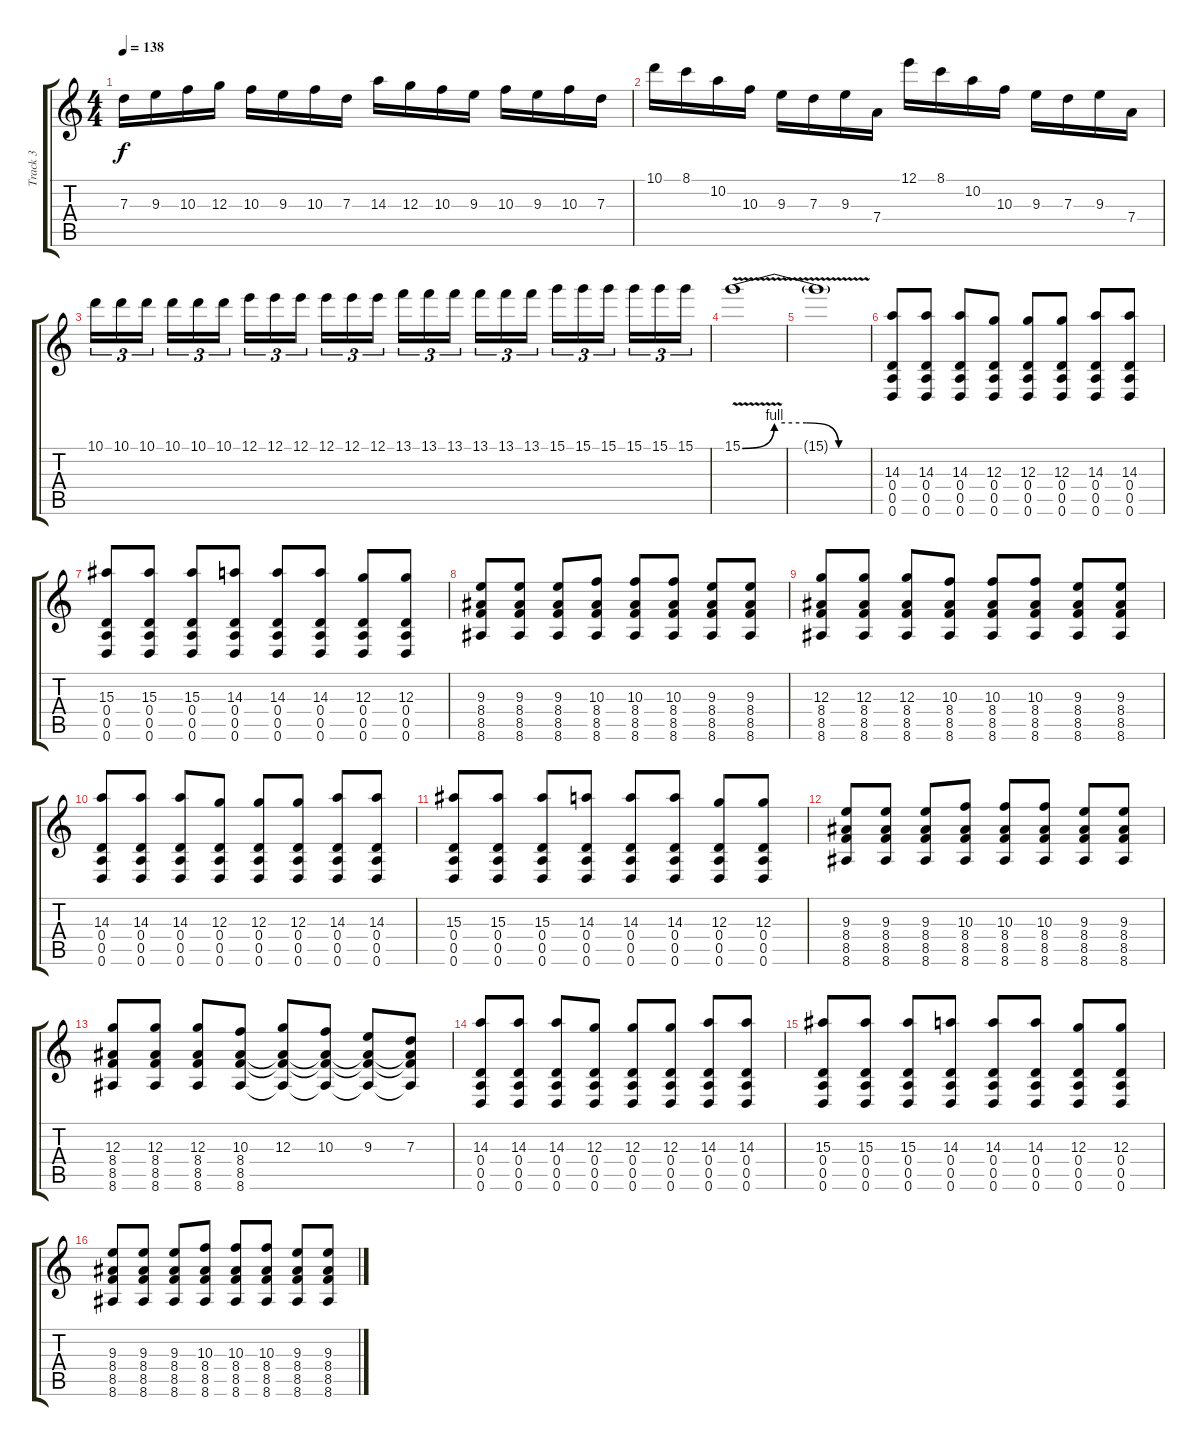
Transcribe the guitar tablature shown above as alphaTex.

\track ("Track 3" "Track 3") {instrument overdrivenguitar}
\staff {score tabs}
\tuning (E4 B3 G3 D3 A2 D2) {hide}
\ts (4 4)
\tempo 138
\clef g2
\ks c
7.3.16{dy f} 9.3.16 10.3.16 12.3.16 10.3.16 9.3.16 10.3.16 7.3.16 14.3.16 12.3.16 10.3.16 9.3.16 10.3.16 9.3.16 10.3.16 7.3.16 |
10.1.16 8.1.16 10.2.16 10.3.16 9.3.16 7.3.16 9.3.16 7.4.16 12.1.16 8.1.16 10.2.16 10.3.16 9.3.16 7.3.16 9.3.16 7.4.16 |
10.1.16{tu (3 2)} 10.1.16{tu (3 2)} 10.1.16{tu (3 2)} 10.1.16{tu (3 2)} 10.1.16{tu (3 2)} 10.1.16{tu (3 2)} 12.1.16{tu (3 2)} 12.1.16{tu (3 2)} 12.1.16{tu (3 2)} 12.1.16{tu (3 2)} 12.1.16{tu (3 2)} 12.1.16{tu (3 2)} 13.1.16{tu (3 2)} 13.1.16{tu (3 2)} 13.1.16{tu (3 2)} 13.1.16{tu (3 2)} 13.1.16{tu (3 2)} 13.1.16{tu (3 2)} 15.1.16{tu (3 2)} 15.1.16{tu (3 2)} 15.1.16{tu (3 2)} 15.1.16{tu (3 2)} 15.1.16{tu (3 2)} 15.1.16{tu (3 2)} |
15.1{be (custom 0 0 15 4 30 4 45 0 60 0) v}.1 |
15.1{t}.1 |
(14.3 0.4 0.5 0.6).8 (14.3 0.4 0.5 0.6).8 (14.3 0.4 0.5 0.6).8 (12.3 0.4 0.5 0.6).8 (12.3 0.4 0.5 0.6).8 (12.3 0.4 0.5 0.6).8 (14.3 0.4 0.5 0.6).8 (14.3 0.4 0.5 0.6).8 |
(15.3 0.4 0.5 0.6).8 (15.3 0.4 0.5 0.6).8 (15.3 0.4 0.5 0.6).8 (14.3 0.4 0.5 0.6).8 (14.3 0.4 0.5 0.6).8 (14.3 0.4 0.5 0.6).8 (12.3 0.4 0.5 0.6).8 (12.3 0.4 0.5 0.6).8 |
(9.3 8.4 8.5 8.6).8 (9.3 8.4 8.5 8.6).8 (9.3 8.4 8.5 8.6).8 (10.3 8.4 8.5 8.6).8 (10.3 8.4 8.5 8.6).8 (10.3 8.4 8.5 8.6).8 (9.3 8.4 8.5 8.6).8 (9.3 8.4 8.5 8.6).8 |
(12.3 8.4 8.5 8.6).8 (12.3 8.4 8.5 8.6).8 (12.3 8.4 8.5 8.6).8 (10.3 8.4 8.5 8.6).8 (10.3 8.4 8.5 8.6).8 (10.3 8.4 8.5 8.6).8 (9.3 8.4 8.5 8.6).8 (9.3 8.4 8.5 8.6).8 |
(14.3 0.4 0.5 0.6).8 (14.3 0.4 0.5 0.6).8 (14.3 0.4 0.5 0.6).8 (12.3 0.4 0.5 0.6).8 (12.3 0.4 0.5 0.6).8 (12.3 0.4 0.5 0.6).8 (14.3 0.4 0.5 0.6).8 (14.3 0.4 0.5 0.6).8 |
(15.3 0.4 0.5 0.6).8 (15.3 0.4 0.5 0.6).8 (15.3 0.4 0.5 0.6).8 (14.3 0.4 0.5 0.6).8 (14.3 0.4 0.5 0.6).8 (14.3 0.4 0.5 0.6).8 (12.3 0.4 0.5 0.6).8 (12.3 0.4 0.5 0.6).8 |
(9.3 8.4 8.5 8.6).8 (9.3 8.4 8.5 8.6).8 (9.3 8.4 8.5 8.6).8 (10.3 8.4 8.5 8.6).8 (10.3 8.4 8.5 8.6).8 (10.3 8.4 8.5 8.6).8 (9.3 8.4 8.5 8.6).8 (9.3 8.4 8.5 8.6).8 |
(12.3 8.4 8.5 8.6).8 (12.3 8.4 8.5 8.6).8 (12.3 8.4 8.5 8.6).8 (10.3 8.4 8.5 8.6).8 (12.3 8.4{t} 8.5{t} 8.6{t}).8 (10.3 8.4{t} 8.5{t} 8.6{t}).8 (9.3 8.4{t} 8.5{t} 8.6{t}).8 (7.3 8.4{t} 8.5{t} 8.6{t}).8 |
(14.3 0.4 0.5 0.6).8 (14.3 0.4 0.5 0.6).8 (14.3 0.4 0.5 0.6).8 (12.3 0.4 0.5 0.6).8 (12.3 0.4 0.5 0.6).8 (12.3 0.4 0.5 0.6).8 (14.3 0.4 0.5 0.6).8 (14.3 0.4 0.5 0.6).8 |
(15.3 0.4 0.5 0.6).8 (15.3 0.4 0.5 0.6).8 (15.3 0.4 0.5 0.6).8 (14.3 0.4 0.5 0.6).8 (14.3 0.4 0.5 0.6).8 (14.3 0.4 0.5 0.6).8 (12.3 0.4 0.5 0.6).8 (12.3 0.4 0.5 0.6).8 |
(9.3 8.4 8.5 8.6).8 (9.3 8.4 8.5 8.6).8 (9.3 8.4 8.5 8.6).8 (10.3 8.4 8.5 8.6).8 (10.3 8.4 8.5 8.6).8 (10.3 8.4 8.5 8.6).8 (9.3 8.4 8.5 8.6).8 (9.3 8.4 8.5 8.6).8
